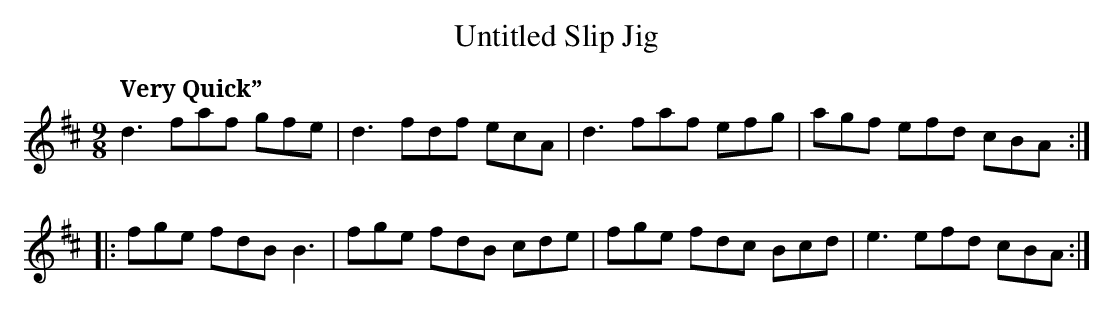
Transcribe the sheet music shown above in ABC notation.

X:1
T:Untitled Slip Jig
M:9/8
L:1/8
Q:"Very Quick”
K:D
d3 faf gfe|d3 fdf ecA|d3 faf efg|agf efd cBA:|
|:fge fdB B3|fge fdB cde|fge fdc Bcd|e3 efd cBA:|]
